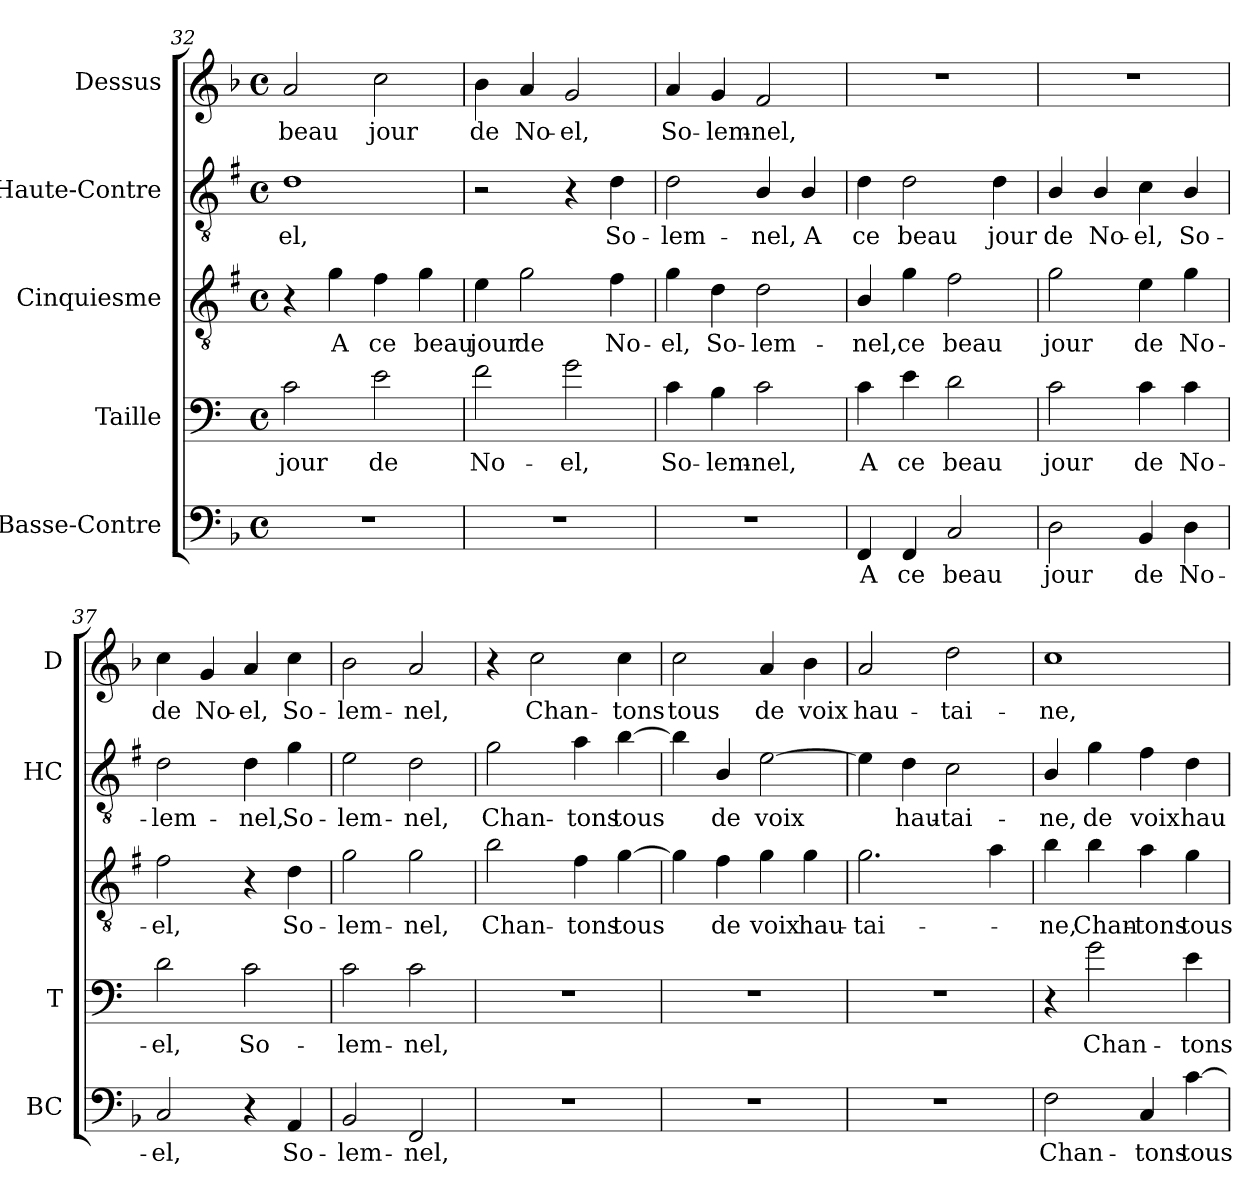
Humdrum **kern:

**kern	**text	**kern	**text	**kern	**text	**kern	**text	**kern	**text
*part5	*part5	*part4	*part4	*part3	*part3	*part2	*part2	*part1	*part1
*staff5	*staff5	*staff4	*staff4	*staff3	*staff3	*staff2	*staff2	*staff1	*staff1
*I"Basse-Contre	*	*I"Taille	*	*I"Cinquiesme	*	*I"Haute-Contre	*	*I"Dessus	*
*I'BC	*	*I'T	*	*	*	*I'HC	*	*I'D	*
!!LO:LB:g=z
*clefF4	*	*clefF4	*	*clefGv2	*	*clefGv2	*	*clefG2	*
*	*	*ITrd4c7	*	*ITrd1c2	*	*ITrd1c2	*	*	*
*k[b-]	*	*k[b-]	*	*k[b-]	*	*k[b-]	*	*k[b-]	*
*F:	*	*F:	*	*F:	*	*F:	*	*F:	*
*M4/4	*	*M4/4	*	*M4/4	*	*M4/4	*	*M4/4	*
*met(c)	*	*met(c)	*	*met(c)	*	*met(c)	*	*met(c)	*
=32	=32	=32	=32	=32	=32	=32	=32	=32	=32
!	!	!	!LO:LY:b	!	!	!	!LO:LY:b	!	!LO:LY:b
1r	.	2F\	jour	4r	.	1c	-el,	2a/	beau
!	!	!	!	!	!LO:LY:b	!	!	!	!
.	.	.	.	4f\	A	.	.	.	.
!	!	!	!LO:LY:b	!	!LO:LY:b	!	!	!	!LO:LY:b
.	.	2A\	de	4e\	ce	.	.	2cc\	jour
!	!	!	!	!	!LO:LY:b	!	!	!	!
.	.	.	.	4f\	beau	.	.	.	.
=33	=33	=33	=33	=33	=33	=33	=33	=33	=33
!	!	!	!LO:LY:b	!	!LO:LY:b	!	!	!	!LO:LY:b
1r	.	2B-\	No-	4d\	jour	2r	.	4b-\	de
!	!	!	!	!	!LO:LY:b	!	!	!	!LO:LY:b
.	.	.	.	2f\	de	.	.	4a/	No-
!	!	!	!LO:LY:b	!	!	!	!	!	!LO:LY:b
.	.	2c\	-el,	.	.	4r	.	2g/	-el,
!	!	!	!	!	!LO:LY:b	!	!LO:LY:b	!	!
.	.	.	.	4e\	No-	4c\	So-	.	.
=34	=34	=34	=34	=34	=34	=34	=34	=34	=34
!	!	!	!LO:LY:b	!	!LO:LY:b	!	!LO:LY:b	!	!LO:LY:b
1r	.	4F\	So-	4f\	-el,	2c\	-lem-	4a/	So-
!	!	!	!LO:LY:b	!	!LO:LY:b	!	!	!	!LO:LY:b
.	.	4E\	-lem-	4c\	So-	.	.	4g/	-lem-
!	!	!	!LO:LY:b	!	!LO:LY:b	!	!LO:LY:b	!	!LO:LY:b
.	.	2F\	-nel,	2c\	-lem-	4A/	-nel,	2f/	-nel,
!	!	!	!	!	!	!	!LO:LY:b	!	!
.	.	.	.	.	.	4A/	A	.	.
=35	=35	=35	=35	=35	=35	=35	=35	=35	=35
!	!LO:LY:b	!	!LO:LY:b	!	!LO:LY:b	!	!LO:LY:b	!	!
4FF/	A	4F\	A	4A/	-nel,	4c\	ce	1r	.
!	!LO:LY:b	!	!LO:LY:b	!	!LO:LY:b	!	!LO:LY:b	!	!
4FF/	ce	4A\	ce	4f\	ce	2c\	beau	.	.
!	!LO:LY:b	!	!LO:LY:b	!	!LO:LY:b	!	!	!	!
2C/	beau	2G\	beau	2e\	beau	.	.	.	.
!	!	!	!	!	!	!	!LO:LY:b	!	!
.	.	.	.	.	.	4c\	jour	.	.
=36	=36	=36	=36	=36	=36	=36	=36	=36	=36
!	!LO:LY:b	!	!LO:LY:b	!	!LO:LY:b	!	!LO:LY:b	!	!
2D\	jour	2F\	jour	2f\	jour	4A/	de	1r	.
!	!	!	!	!	!	!	!LO:LY:b	!	!
.	.	.	.	.	.	4A/	No-	.	.
!	!LO:LY:b	!	!LO:LY:b	!	!LO:LY:b	!	!LO:LY:b	!	!
4BB-/	de	4F\	de	4d\	de	4B-\	-el,	.	.
!	!LO:LY:b	!	!LO:LY:b	!	!LO:LY:b	!	!LO:LY:b	!	!
4D\	No-	4F\	No-	4f\	No-	4A/	So-	.	.
=37	=37	=37	=37	=37	=37	=37	=37	=37	=37
!	!LO:LY:b	!	!LO:LY:b	!	!LO:LY:b	!	!LO:LY:b	!	!LO:LY:b
2C/	-el,	2G\	-el,	2e\	-el,	2c\	-lem-	4cc\	de
!	!	!	!	!	!	!	!	!	!LO:LY:b
.	.	.	.	.	.	.	.	4g/	No-
!	!	!	!LO:LY:b	!	!	!	!LO:LY:b	!	!LO:LY:b
4r	.	2F\	So-	4r	.	4c\	-nel,	4a/	-el,
!	!LO:LY:b	!	!	!	!LO:LY:b	!	!LO:LY:b	!	!LO:LY:b
4AA/	So-	.	.	4c\	So-	4f\	So-	4cc\	So-
=38	=38	=38	=38	=38	=38	=38	=38	=38	=38
!	!LO:LY:b	!	!LO:LY:b	!	!LO:LY:b	!	!LO:LY:b	!	!LO:LY:b
2BB-/	-lem-	2F\	-lem-	2f\	-lem-	2d\	-lem-	2b-\	-lem-
!	!LO:LY:b	!	!LO:LY:b	!	!LO:LY:b	!	!LO:LY:b	!	!LO:LY:b
2FF/	-nel,	2F\	-nel,	2f\	-nel,	2c\	-nel,	2a/	-nel,
=39	=39	=39	=39	=39	=39	=39	=39	=39	=39
!	!	!	!	!	!LO:LY:b	!	!LO:LY:b	!	!
1r	.	1r	.	2a\	Chan-	2f\	Chan-	4r	.
!	!	!	!	!	!	!	!	!	!LO:LY:b
.	.	.	.	.	.	.	.	2cc\	Chan-
!	!	!	!	!	!LO:LY:b	!	!LO:LY:b	!	!
.	.	.	.	4e\	-tons	4g\	-tons	.	.
!	!	!	!	!	!LO:LY:b	!	!LO:LY:b	!	!LO:LY:b
.	.	.	.	[4f\	tous	[4a\	tous	4cc\	-tons
!!LO:LB:g=z
=40	=40	=40	=40	=40	=40	=40	=40	=40	=40
!	!	!	!	!	!	!	!	!	!LO:LY:b
1r	.	1r	.	4f\]	.	4a\]	.	2cc\	tous
!	!	!	!	!	!LO:LY:b	!	!LO:LY:b	!	!
.	.	.	.	4e\	de	4A/	de	.	.
!	!	!	!	!	!LO:LY:b	!	!LO:LY:b	!	!LO:LY:b
.	.	.	.	4f\	voix	[2d\	voix	4a/	de
!	!	!	!	!	!LO:LY:b	!	!	!	!LO:LY:b
.	.	.	.	4f\	hau-	.	.	4b-\	voix
=41	=41	=41	=41	=41	=41	=41	=41	=41	=41
!	!	!	!	!	!LO:LY:b	!	!	!	!LO:LY:b
1r	.	1r	.	2.f\	-tai-	4d\]	.	2a/	hau-
!	!	!	!	!	!	!	!LO:LY:b	!	!
.	.	.	.	.	.	4c\	hau-	.	.
!	!	!	!	!	!	!	!LO:LY:b	!	!LO:LY:b
.	.	.	.	.	.	2B-\	-tai-	2dd\	-tai-
.	.	.	.	4g\	.	.	.	.	.
=42	=42	=42	=42	=42	=42	=42	=42	=42	=42
!	!LO:LY:b	!	!	!	!LO:LY:b	!	!LO:LY:b	!	!LO:LY:b
2F\	Chan-	4r	.	4a\	-ne,	4A/	-ne,	1cc	-ne,
!	!	!	!LO:LY:b	!	!LO:LY:b	!	!LO:LY:b	!	!
.	.	2c\	Chan-	4a\	Chan-	4f\	de	.	.
!	!LO:LY:b	!	!	!	!LO:LY:b	!	!LO:LY:b	!	!
4C/	-tons	.	.	4g\	-tons	4e\	voix	.	.
!	!LO:LY:b	!	!LO:LY:b	!	!LO:LY:b	!	!LO:LY:b	!	!
[4c\	tous	4A\	-tons	4f\	tous	4c\	hau-	.	.
=	=	=	=	=	=	=	=	=	=
*-	*-	*-	*-	*-	*-	*-	*-	*-	*-
